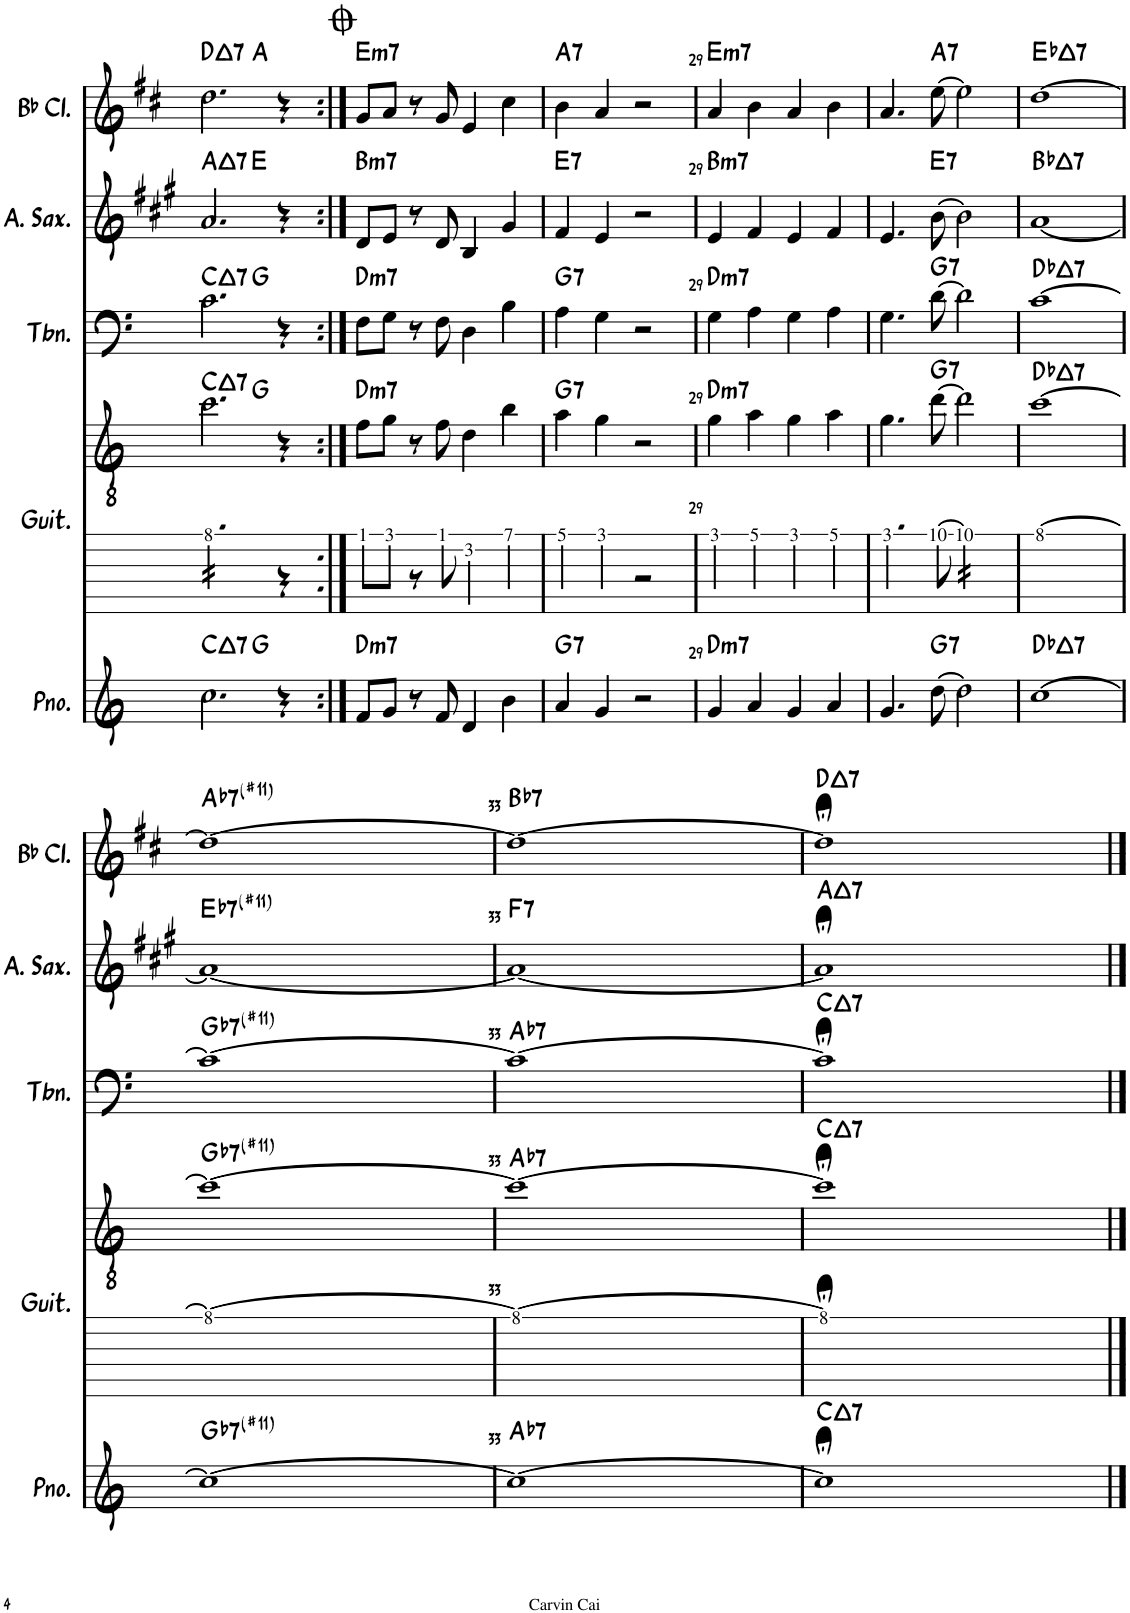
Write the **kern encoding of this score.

**kern	**harte	**kern	**kern	**harte	**kern	**harte	**kern	**harte	**kern	**harte
*part5	*part5	*part4	*part4	*part4	*part3	*part3	*part2	*part2	*part1	*part1
*staff6	*	*staff5	*staff4	*	*staff3	*	*staff2	*	*staff1	*
*I"钢琴	*	*I"原音吉他	*	*	*I"长号	*	*I"中音萨克斯	*	*I"降B调单簧管	*
!!LO:PB:g=z
*clefG2	*	*	*clefGv2	*	*clefF4	*	*clefG2	*	*clefG2	*
*	*	*	*	*	*	*	*Trd5c9	*	*Trd1c2	*
*k[]	*	*k[]	*k[]	*	*k[]	*	*k[f#c#g#]	*	*k[f#c#]	*
*M4/4	*	*M4/4	*M4/4	*	*M4/4	*	*M4/4	*	*M4/4	*
=26	=26	=26	=26	=26	=26	=26	=26	=26	=26	=26
!	!LO:H:kt=7	!	!	!LO:H:kt=7	!	!LO:H:kt=7	!	!LO:H:kt=7	!	!LO:H:kt=7
*^	*	*	*^	*	*^	*	*^	*	*^	*
2.cc\	2ryy	C:maj7	2.cc\	2.cc\	2ryy	C:maj7	2.c\	2ryy	C:maj7	2.a/	2ryy	A:maj7	2.dd\	2ryy	D:maj7
.	2ryy	G:maj	.	.	2ryy	G:maj	.	2ryy	G:maj	.	2ryy	E:maj	.	2ryy	A:maj
4r	.	.	4r	4r	.	.	4r	.	.	4r	.	.	4r	.	.
=27:|!	=27:|!	=27:|!	=27:|!	=27:|!	=27:|!	=27:|!	=27:|!	=27:|!	=27:|!	=27:|!	=27:|!	=27:|!	=27:|!	=27:|!	=27:|!
!	!	!LO:H:kt=m7	!	!	!	!LO:H:kt=m7	!	!	!LO:H:kt=m7	!	!	!LO:H:kt=m7	!	!	!LO:H:kt=m7
*	*	*	*	*v	*v	*	*	*	*	*v	*v	*	*v	*v	*
*v	*v	*	*	*	*	*v	*v	*	*	*	*	*
8f/L	D:min7	8f\L	8f\L	D:min7	8F\L	D:min7	8d/L	B:min7	8g/L	E:min7
8g/J	.	8g\J	8g\J	.	8G\J	.	8e/J	.	8a/J	.
8r	.	8r	8r	.	8r	.	8r	.	8r	.
8f/	.	8f\	8f\	.	8F\	.	8d/	.	8g/	.
4d/	.	4d\	4d\	.	4D\	.	4B/	.	4e/	.
4b\	.	4b\	4b\	.	4B\	.	4g#/	.	4cc#\	.
=28	=28	=28	=28	=28	=28	=28	=28	=28	=28	=28
!	!LO:H:kt=7	!	!	!LO:H:kt=7	!	!LO:H:kt=7	!	!LO:H:kt=7	!	!LO:H:kt=7
4a/	G:7	4a\	4a\	G:7	4A\	G:7	4f#/	E:7	4b\	A:7
4g/	.	4g\	4g\	.	4G\	.	4e/	.	4a/	.
2r	.	2r	2r	.	2r	.	2r	.	2r	.
=29	=29	=29	=29	=29	=29	=29	=29	=29	=29	=29
!	!LO:H:kt=m7	!	!	!LO:H:kt=m7	!	!LO:H:kt=m7	!	!LO:H:kt=m7	!	!LO:H:kt=m7
4g/	D:min7	4g\	4g\	D:min7	4G\	D:min7	4e/	B:min7	4a/	E:min7
4a/	.	4a\	4a\	.	4A\	.	4f#/	.	4b\	.
4g/	.	4g\	4g\	.	4G\	.	4e/	.	4a/	.
4a/	.	4a\	4a\	.	4A\	.	4f#/	.	4b\	.
=30	=30	=30	=30	=30	=30	=30	=30	=30	=30	=30
4.g/	.	4.g\	4.g\	.	4.G\	.	4.e/	.	4.a/	.
!	!LO:H:kt=7	!	!	!LO:H:kt=7	!	!LO:H:kt=7	!	!LO:H:kt=7	!	!LO:H:kt=7
[8dd\	G:7	[8dd\	[8dd\	G:7	[8d\	G:7	[8b\	E:7	[8ee\	A:7
2dd\]	.	2dd\]	2dd\]	.	2d\]	.	2b\]	.	2ee\]	.
=31	=31	=31	=31	=31	=31	=31	=31	=31	=31	=31
!	!LO:H:kt=7	!	!	!LO:H:kt=7	!	!LO:H:kt=7	!	!LO:H:kt=7	!	!LO:H:kt=7
[1cc	Db:maj7	[1cc	[1cc	Db:maj7	[1c	Db:maj7	[1a	Bb:maj7	[1dd	Eb:maj7
!!LO:LB:g=z
=32	=32	=32	=32	=32	=32	=32	=32	=32	=32	=32
!	!LO:H:kt=7	!	!	!LO:H:kt=7	!	!LO:H:kt=7	!	!LO:H:kt=7	!	!LO:H:kt=7
1cc_	Gb:7(#11)	1cc_	1cc_	Gb:7(#11)	1c_	Gb:7(#11)	1a_	Eb:7(#11)	1dd_	Ab:7(#11)
=33	=33	=33	=33	=33	=33	=33	=33	=33	=33	=33
!	!LO:H:kt=7	!	!	!LO:H:kt=7	!	!LO:H:kt=7	!	!LO:H:kt=7	!	!LO:H:kt=7
1cc_	Ab:7	1cc_	1cc_	Ab:7	1c_	Ab:7	1a_	F:7	1dd_	Bb:7
=34	=34	=34	=34	=34	=34	=34	=34	=34	=34	=34
!	!LO:H:kt=7	!	!	!LO:H:kt=7	!	!LO:H:kt=7	!	!LO:H:kt=7	!	!LO:H:kt=7
1cc;<]	C:maj7	1cc;<]	1cc;<]	C:maj7	1c;<]	C:maj7	1a;<]	A:maj7	1dd;<]	D:maj7
==	==	==	==	==	==	==	==	==	==	==
*-	*-	*-	*-	*-	*-	*-	*-	*-	*-	*-
